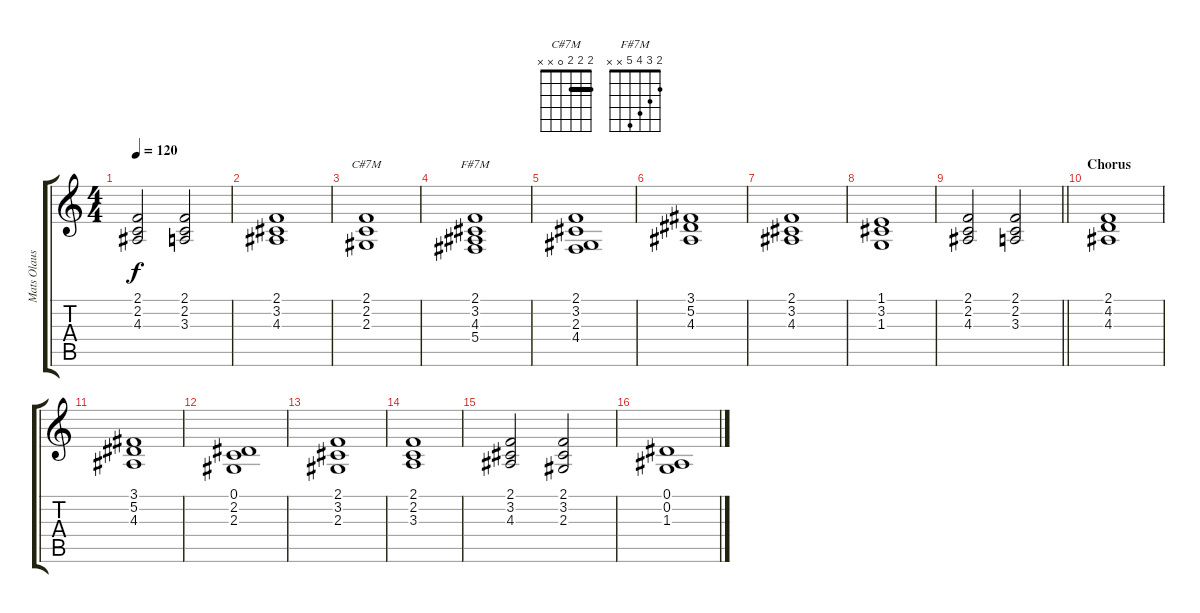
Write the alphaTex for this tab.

\track ("Mats Olausson" "Mats Olaus") {instrument choiraahs}
\staff {score tabs}
\tuning (Eb4 Bb3 Gb3 Db3 Ab2 Eb2) {hide}
\chord ("C#7M" 2 2 2 0 x x) {barre 2}
\chord ("F#7M" 2 3 4 5 x x)
\ts (4 4)
\tempo 120
\clef g2
\ks c
(2.1 2.2 4.3).2{dy f} (2.1 2.2 3.3).2 |
(2.1 3.2 4.3).1 |
(2.1 2.2 2.3).1{ch "C#7M"} |
(2.1 3.2 4.3 5.4).1{ch "F#7M"} |
(2.1 3.2 2.3 4.4).1 |
(3.1 5.2 4.3).1 |
(2.1 3.2 4.3).1 |
(1.1 3.2 1.3).1 |
\barLineRight lightlight
(2.1 2.2 4.3).2 (2.1 2.2 3.3).2 |
\section ("" "Chorus")
(2.1 4.2 4.3).1 |
(3.1 5.2 4.3).1 |
(0.1 2.2 2.3).1 |
(2.1 3.2 2.3).1 |
(2.1 2.2 3.3).1 |
(2.1 3.2 4.3).2 (2.1 3.2 2.3).2 |
(0.1 0.2 1.3).1
